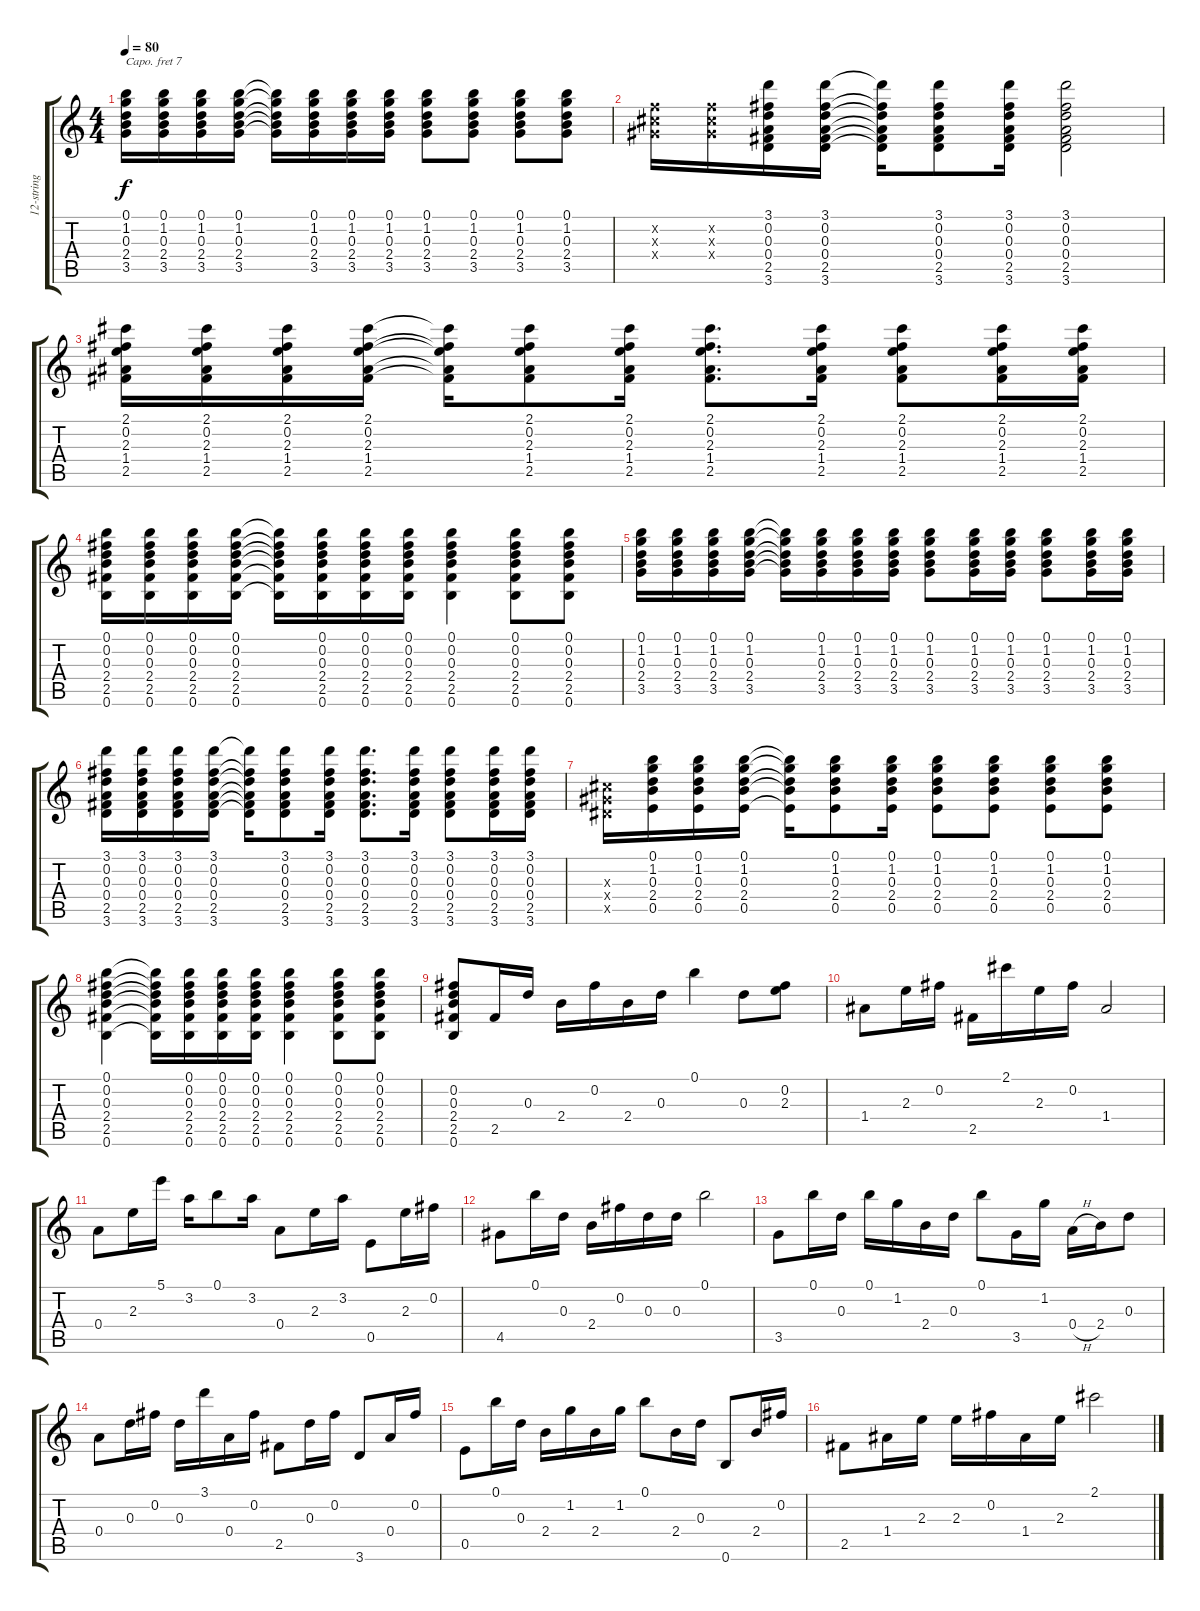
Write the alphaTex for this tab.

\track ("12-string guitar (1)" "12-string ") {instrument acousticguitarsteel}
\staff {score tabs}
\capo 7
\tuning (E4 B3 G3 D3 A2 E2) {hide}
\ts (4 4)
\tempo 80
\clef g2
\ks c
(0.1 1.2 0.3 2.4 3.5).16{dy f} (0.1 1.2 0.3 2.4 3.5).16 (0.1 1.2 0.3 2.4 3.5).16 (0.1 1.2 0.3 2.4 3.5).16 (0.1{t} 1.2{t} 0.3{t} 2.4{t} 3.5{t}).16 (0.1 1.2 0.3 2.4 3.5).16 (0.1 1.2 0.3 2.4 3.5).16 (0.1 1.2 0.3 2.4 3.5).16 (0.1 1.2 0.3 2.4 3.5).8 (0.1 1.2 0.3 2.4 3.5).8 (0.1 1.2 0.3 2.4 3.5).8 (0.1 1.2 0.3 2.4 3.5).8 |
(-1.2{x} -1.3{x} -1.4{x}).16 (-1.2{x} -1.3{x} -1.4{x}).16 (3.1 0.2 0.3 0.4 2.5 3.6).16 (3.1 0.2 0.3 0.4 2.5 3.6).16 (3.1{t} 0.2{t} 0.3{t} 0.4{t} 2.5{t} 3.6{t}).16 (3.1 0.2 0.3 0.4 2.5 3.6).8 (3.1 0.2 0.3 0.4 2.5 3.6).16 (3.1 0.2 0.3 0.4 2.5 3.6).2 |
(2.1 0.2 2.3 1.4 2.5).16 (2.1 0.2 2.3 1.4 2.5).16 (2.1 0.2 2.3 1.4 2.5).16 (2.1 0.2 2.3 1.4 2.5).16 (2.1{t} 0.2{t} 2.3{t} 1.4{t} 2.5{t}).16 (2.1 0.2 2.3 1.4 2.5).8 (2.1 0.2 2.3 1.4 2.5).16 (2.1 0.2 2.3 1.4 2.5).8{d} (2.1 0.2 2.3 1.4 2.5).16 (2.1 0.2 2.3 1.4 2.5).8 (2.1 0.2 2.3 1.4 2.5).16 (2.1 0.2 2.3 1.4 2.5).16 |
(0.1 0.2 0.3 2.4 2.5 0.6).16 (0.1 0.2 0.3 2.4 2.5 0.6).16 (0.1 0.2 0.3 2.4 2.5 0.6).16 (0.1 0.2 0.3 2.4 2.5 0.6).16 (0.1{t} 0.2{t} 0.3{t} 2.4{t} 2.5{t} 0.6{t}).16 (0.1 0.2 0.3 2.4 2.5 0.6).16 (0.1 0.2 0.3 2.4 2.5 0.6).16 (0.1 0.2 0.3 2.4 2.5 0.6).16 (0.1 0.2 0.3 2.4 2.5 0.6).4 (0.1 0.2 0.3 2.4 2.5 0.6).8 (0.1 0.2 0.3 2.4 2.5 0.6).8 |
(0.1 1.2 0.3 2.4 3.5).16 (0.1 1.2 0.3 2.4 3.5).16 (0.1 1.2 0.3 2.4 3.5).16 (0.1 1.2 0.3 2.4 3.5).16 (0.1{t} 1.2{t} 0.3{t} 2.4{t} 3.5{t}).16 (0.1 1.2 0.3 2.4 3.5).16 (0.1 1.2 0.3 2.4 3.5).16 (0.1 1.2 0.3 2.4 3.5).16 (0.1 1.2 0.3 2.4 3.5).8 (0.1 1.2 0.3 2.4 3.5).16 (0.1 1.2 0.3 2.4 3.5).16 (0.1 1.2 0.3 2.4 3.5).8 (0.1 1.2 0.3 2.4 3.5).16 (0.1 1.2 0.3 2.4 3.5).16 |
(3.1 0.2 0.3 0.4 2.5 3.6).16 (3.1 0.2 0.3 0.4 2.5 3.6).16 (3.1 0.2 0.3 0.4 2.5 3.6).16 (3.1 0.2 0.3 0.4 2.5 3.6).16 (3.1{t} 0.2{t} 0.3{t} 0.4{t} 2.5{t} 3.6{t}).16 (3.1 0.2 0.3 0.4 2.5 3.6).8 (3.1 0.2 0.3 0.4 2.5 3.6).16 (3.1 0.2 0.3 0.4 2.5 3.6).8{d} (3.1 0.2 0.3 0.4 2.5 3.6).16 (3.1 0.2 0.3 0.4 2.5 3.6).8 (3.1 0.2 0.3 0.4 2.5 3.6).16 (3.1 0.2 0.3 0.4 2.5 3.6).16 |
(-1.3{x} -1.4{x} -1.5{x}).16 (0.1 1.2 0.3 2.4 0.5).16 (0.1 1.2 0.3 2.4 0.5).16 (0.1 1.2 0.3 2.4 0.5).16 (0.1{t} 1.2{t} 0.3{t} 2.4{t} 0.5{t}).16 (0.1 1.2 0.3 2.4 0.5).8 (0.1 1.2 0.3 2.4 0.5).16 (0.1 1.2 0.3 2.4 0.5).8 (0.1 1.2 0.3 2.4 0.5).8 (0.1 1.2 0.3 2.4 0.5).8 (0.1 1.2 0.3 2.4 0.5).8 |
(0.1 0.2 0.3 2.4 2.5 0.6).4 (0.1{t} 0.2{t} 0.3{t} 2.4{t} 2.5{t} 0.6{t}).16 (0.1 0.2 0.3 2.4 2.5 0.6).16 (0.1 0.2 0.3 2.4 2.5 0.6).16 (0.1 0.2 0.3 2.4 2.5 0.6).16 (0.1 0.2 0.3 2.4 2.5 0.6).4 (0.1 0.2 0.3 2.4 2.5 0.6).8 (0.1 0.2 0.3 2.4 2.5 0.6).8 |
(0.2 0.3 2.4 2.5 0.6).8 2.5.16 0.3.16 2.4.16 0.2.16 2.4.16 0.3.16 0.1.4 0.3.8 (0.2 2.3).8 |
1.4.8 2.3.16 0.2.16 2.5.16 2.1.16 2.3.16 0.2.16 1.4.2 |
0.4.8 2.3.16 5.1.16 3.2.16 0.1.8 3.2.16 0.4.8 2.3.16 3.2.16 0.5.8 2.3.16 0.2.16 |
4.5.8 0.1.16 0.3.16 2.4.16 0.2.16 0.3.16 0.3.16 0.1.2 |
3.5.8 0.1.16 0.3.16 0.1.16 1.2.16 2.4.16 0.3.16 0.1.8 3.5.16 1.2.16 0.4{h}.16 2.4.16 0.3.8 |
0.4.8 0.3.16 0.2.16 0.3.16 3.1.16 0.4.16 0.2.16 2.5.8 0.3.16 0.2.16 3.6.8 0.4.16 0.2.16 |
0.5.8 0.1.16 0.3.16 2.4.16 1.2.16 2.4.16 1.2.16 0.1.8 2.4.16 0.3.16 0.6.8 2.4.16 0.2.16 |
2.5.8 1.4.16 2.3.16 2.3.16 0.2.16 1.4.16 2.3.16 2.1.2
